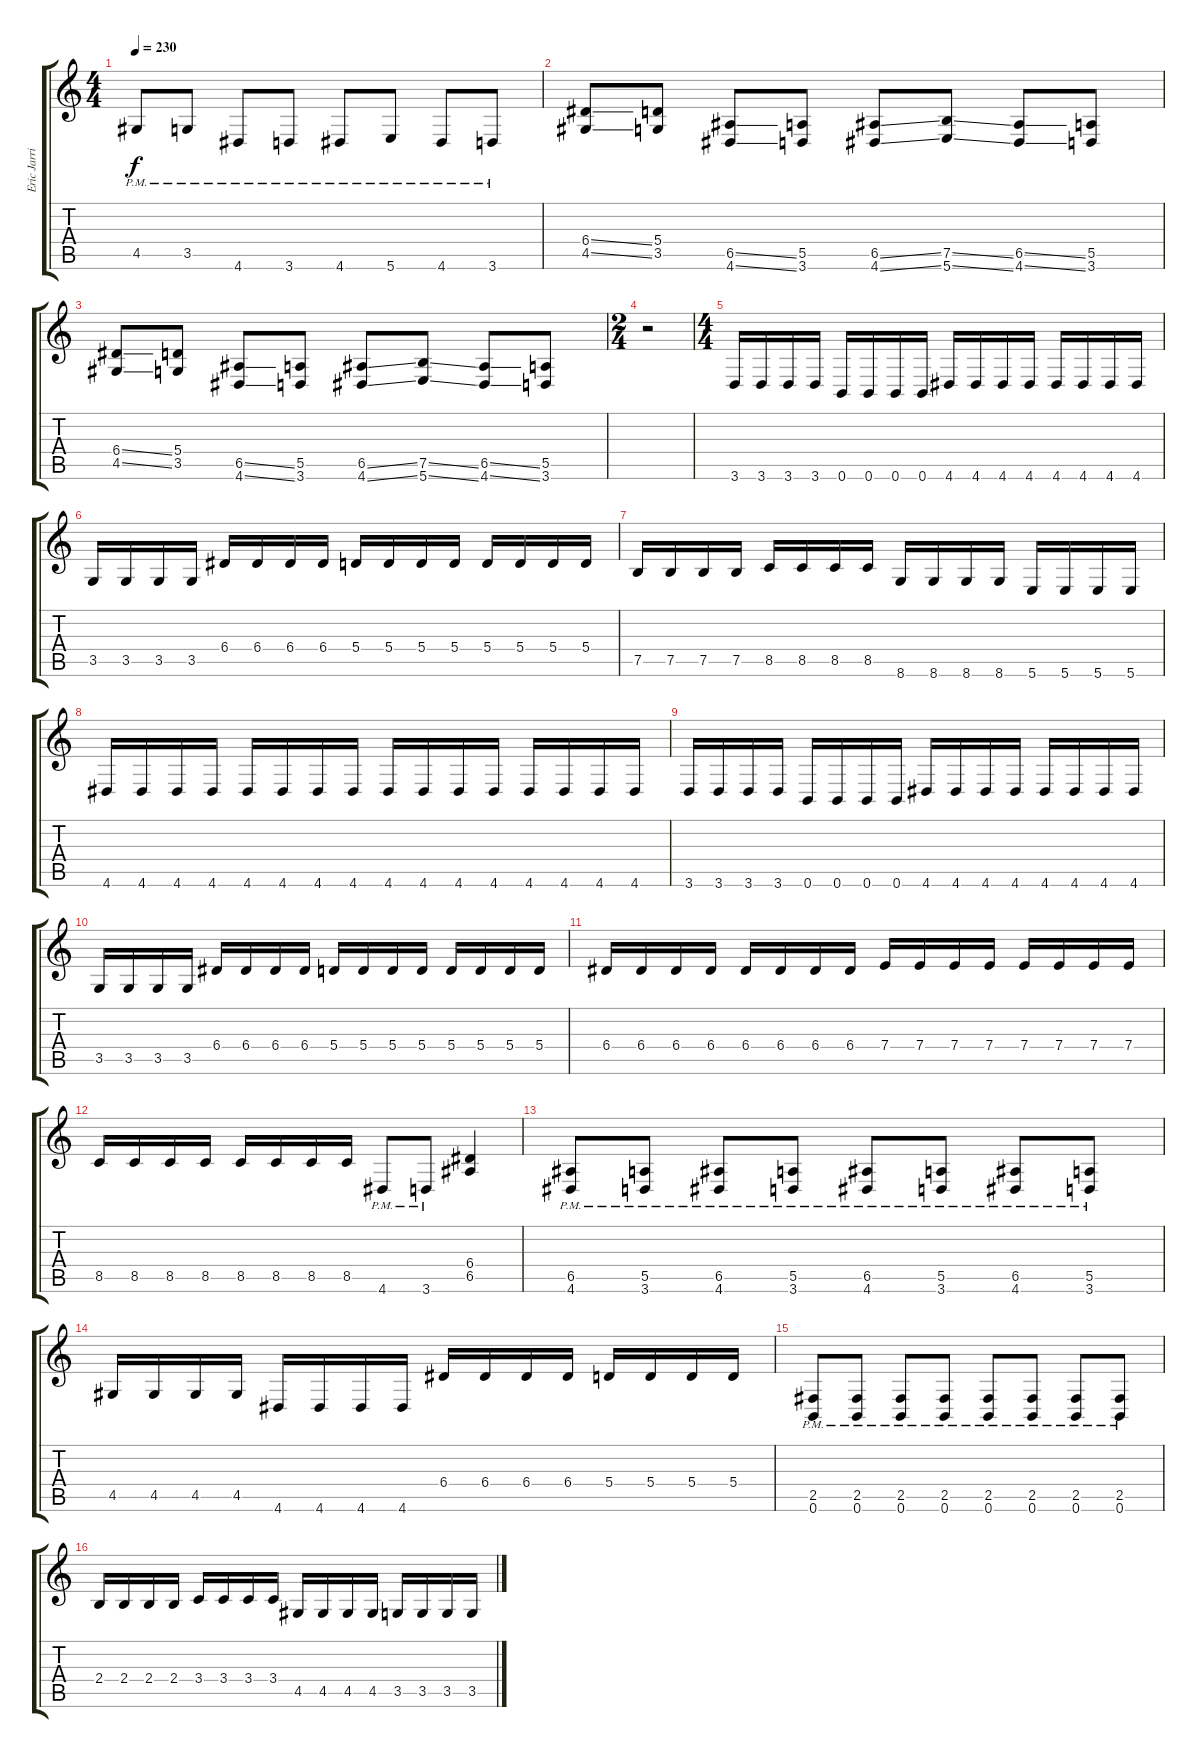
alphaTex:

\track ("Eric Jarrin" "Eric Jarri") {instrument distortionguitar}
\staff {score tabs}
\tuning (B3 Gb3 D3 A2 E2 B1) {hide}
\ts (4 4)
\tempo 230
\clef g2
\ks c
4.5{pm}.8{dy f} 3.5{pm}.8 4.6{pm}.8 3.6{pm}.8 4.6{pm}.8 5.6{pm}.8 4.6{pm}.8 3.6{pm}.8 |
(6.4{ss} 4.5{ss}).8 (5.4 3.5).8 (6.5{ss} 4.6{ss}).8 (5.5 3.6).8 (6.5{ss} 4.6{ss}).8 (7.5{ss} 5.6{ss}).8 (6.5{ss} 4.6{ss}).8 (5.5 3.6).8 |
(6.4{ss} 4.5{ss}).8 (5.4 3.5).8 (6.5{ss} 4.6{ss}).8 (5.5 3.6).8 (6.5{ss} 4.6{ss}).8 (7.5{ss} 5.6{ss}).8 (6.5{ss} 4.6{ss}).8 (5.5 3.6).8 |
\ts (2 4)
r.2 |
\ts (4 4)
3.6.16 3.6.16 3.6.16 3.6.16 0.6.16 0.6.16 0.6.16 0.6.16 4.6.16 4.6.16 4.6.16 4.6.16 4.6.16 4.6.16 4.6.16 4.6.16 |
3.5.16 3.5.16 3.5.16 3.5.16 6.4.16 6.4.16 6.4.16 6.4.16 5.4.16 5.4.16 5.4.16 5.4.16 5.4.16 5.4.16 5.4.16 5.4.16 |
7.5.16 7.5.16 7.5.16 7.5.16 8.5.16 8.5.16 8.5.16 8.5.16 8.6.16 8.6.16 8.6.16 8.6.16 5.6.16 5.6.16 5.6.16 5.6.16 |
4.6.16 4.6.16 4.6.16 4.6.16 4.6.16 4.6.16 4.6.16 4.6.16 4.6.16 4.6.16 4.6.16 4.6.16 4.6.16 4.6.16 4.6.16 4.6.16 |
3.6.16 3.6.16 3.6.16 3.6.16 0.6.16 0.6.16 0.6.16 0.6.16 4.6.16 4.6.16 4.6.16 4.6.16 4.6.16 4.6.16 4.6.16 4.6.16 |
3.5.16 3.5.16 3.5.16 3.5.16 6.4.16 6.4.16 6.4.16 6.4.16 5.4.16 5.4.16 5.4.16 5.4.16 5.4.16 5.4.16 5.4.16 5.4.16 |
6.4.16 6.4.16 6.4.16 6.4.16 6.4.16 6.4.16 6.4.16 6.4.16 7.4.16 7.4.16 7.4.16 7.4.16 7.4.16 7.4.16 7.4.16 7.4.16 |
8.5.16 8.5.16 8.5.16 8.5.16 8.5.16 8.5.16 8.5.16 8.5.16 4.6{pm}.8 3.6{pm}.8 (6.4 6.5).4 |
(6.5{pm} 4.6{pm}).8 (5.5{pm} 3.6{pm}).8 (6.5{pm} 4.6{pm}).8 (5.5{pm} 3.6{pm}).8 (6.5{pm} 4.6{pm}).8 (5.5{pm} 3.6{pm}).8 (6.5{pm} 4.6{pm}).8 (5.5{pm} 3.6{pm}).8 |
4.5.16 4.5.16 4.5.16 4.5.16 4.6.16 4.6.16 4.6.16 4.6.16 6.4.16 6.4.16 6.4.16 6.4.16 5.4.16 5.4.16 5.4.16 5.4.16 |
(2.5{pm} 0.6{pm}).8 (2.5{pm} 0.6{pm}).8 (2.5{pm} 0.6{pm}).8 (2.5{pm} 0.6{pm}).8 (2.5{pm} 0.6{pm}).8 (2.5{pm} 0.6{pm}).8 (2.5{pm} 0.6{pm}).8 (2.5{pm} 0.6{pm}).8 |
2.4.16 2.4.16 2.4.16 2.4.16 3.4.16 3.4.16 3.4.16 3.4.16 4.5.16 4.5.16 4.5.16 4.5.16 3.5.16 3.5.16 3.5.16 3.5.16
